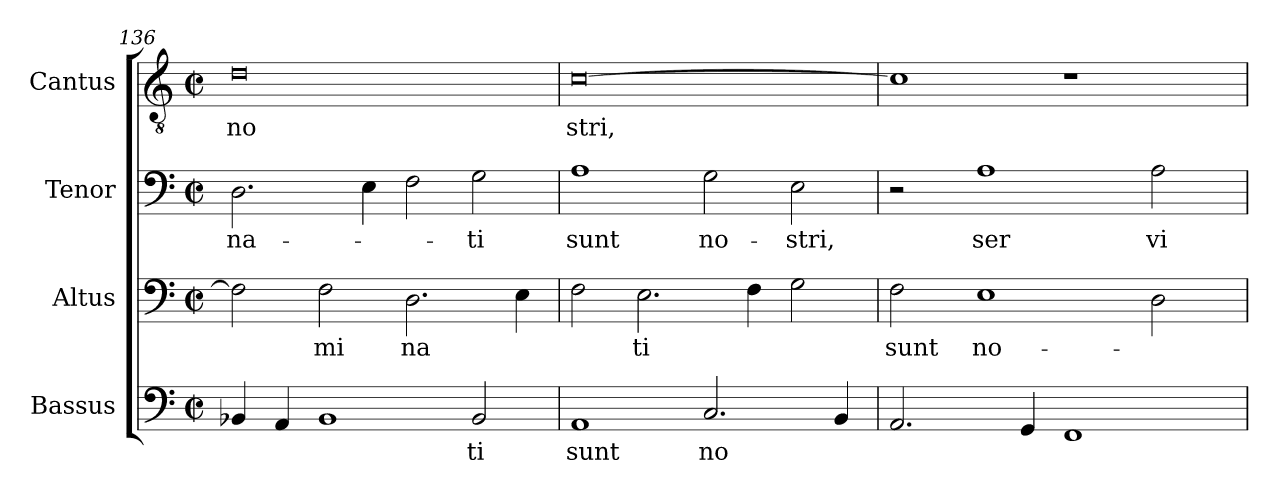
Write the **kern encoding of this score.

**kern	**text	**kern	**text	**kern	**text	**kern	**text
*part4	*part4	*part3	*part3	*part2	*part2	*part1	*part1
*staff4	*staff4	*staff3	*staff3	*staff2	*staff2	*staff1	*staff1
*I"Bassus	*	*I"Altus	*	*I"Tenor	*	*I"Cantus	*
*clefF4	*	*clefF4	*	*clefF4	*	*clefGv2	*
*	*	*	*	*	*	*k[]	*
*	*	*	*	*	*	*C:	*
*M2/2	*	*M2/2	*	*M2/2	*	*M2/2	*
*met(c|)	*	*met(c|)	*	*met(c|)	*	*met(c|)	*
=136	=136	=136	=136	=136	=136	=136	=136
!	!	!	!	!	!LO:LY:b:cj	!	!LO:LY:b:cj
4BB-X/	.	2F\]	.	2.D\	-na-	0d	no
4AA/	.	.	.	.	.	.	.
!	!	!	!LO:LY:b:cj	!	!	!	!
1BB-	.	2F\	mi	.	.	.	.
.	.	.	.	4E\	.	.	.
!	!	!	!LO:LY:b:cj	!	!	!	!
.	.	2.D\	na	2F\	.	.	.
!	!LO:LY:b:cj	!	!	!	!LO:LY:b:cj	!	!
2BB-/	ti	.	.	2G\	-ti	.	.
.	.	4E\	.	.	.	.	.
=137	=137	=137	=137	=137	=137	=137	=137
!	!LO:LY:b:cj	!	!	!	!LO:LY:b:cj	!	!LO:LY:b
1AA	sunt	2F\	.	1A	sunt	[<0c	stri,
!	!	!	!LO:LY:b:cj	!	!	!	!
.	.	2.E\	ti	.	.	.	.
!	!LO:LY:b:cj	!	!	!	!LO:LY:b:cj	!	!
2.C/	no	.	.	2G\	no-	.	.
.	.	4F\	.	.	.	.	.
!	!	!	!	!	!LO:LY:b:cj	!	!
.	.	2G\	.	2E\	-stri,	.	.
4BB/	.	.	.	.	.	.	.
!!LO:LB:g=z
=138	=138	=138	=138	=138	=138	=138	=138
!	!	!	!LO:LY:b:cj	!	!	!	!
*^	*	*	*	*	*	*	*
2.AA/	8..ryy	.	2F\	sunt	2r	.	1c]	.
.	1ryy	.	.	.	.	.	.	.
!	!	!	!	!LO:LY:b:cj	!	!LO:LY:b:cj	!	!
.	.	.	1E	no-	1A	ser	.	.
4GG/	.	.	.	.	.	.	.	.
1FF	.	.	.	.	.	.	1r	.
.	2ryy	.	.	.	.	.	.	.
!	!	!	!	!	!	!LO:LY:b:cj	!	!
.	.	.	2D\	.	2A\	vi	.	.
.	4ryy	.	.	.	.	.	.	.
.	32ryy	.	.	.	.	.	.	.
*v	*v	*	*	*	*	*	*	*
=	=	=	=	=	=	=	=
*-	*-	*-	*-	*-	*-	*-	*-
